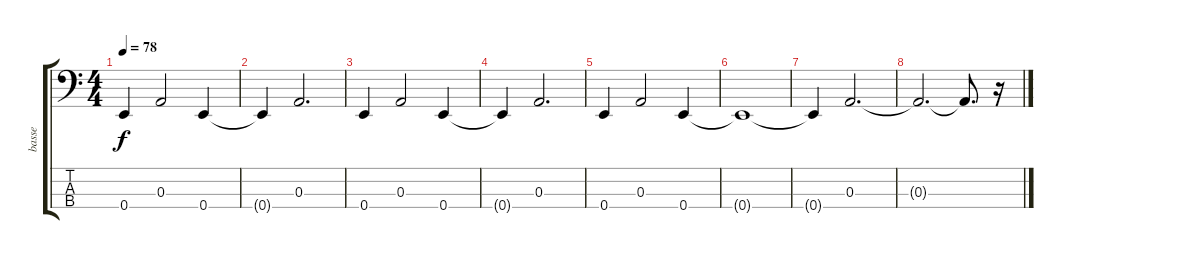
\track ("basse" "basse") {instrument electricbassfinger}
\staff {score tabs}
\tuning (G2 D2 A1 E1) {hide}
\ts (4 4)
\tempo 78
\clef f4
\ks c
0.4.4{dy f} 0.3.2 0.4.4 |
0.4{t}.4 0.3.2{d} |
0.4.4 0.3.2 0.4.4 |
0.4{t}.4 0.3.2{d} |
0.4.4 0.3.2 0.4.4 |
0.4{t}.1 |
0.4{t}.4 0.3.2{d} |
0.3{t}.2{d} 0.3{t}.8{d} r.16
